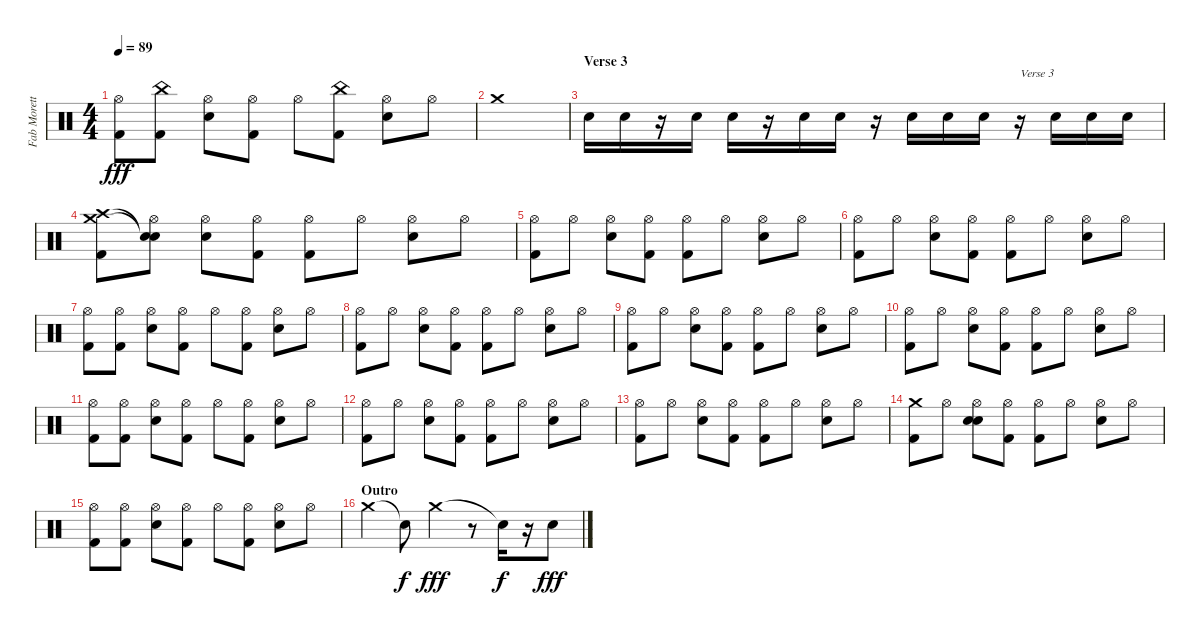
\track ("Fab Moretti" "Fab Morett") {instrument percussion}
\staff {score}
\articulation defaults
\ts (4 4)
\tempo 89
\clef neutral
\ks c
("Hi-Hat (open)" "Kick (hit) 2").8{dy fff} ("China (hit)" "Kick (hit) 2").8 ("Hi-Hat (open)" "Snare (hit) 2").8 ("Hi-Hat (open)" "Kick (hit) 2").8 "Hi-Hat (open)".8 ("China (hit)" "Kick (hit) 2").8 ("Hi-Hat (open)" "Snare (hit) 2").8 "Hi-Hat (open)".8 |
"Crash medium (hit)".1 |
\section ("" "Verse 3")
"Snare (hit) 2".16 "Snare (hit) 2".16 r.16 "Snare (hit) 2".16 "Snare (hit) 2".16 r.16 "Snare (hit) 2".16 "Snare (hit) 2".16 r.16 "Snare (hit) 2".16 "Snare (hit) 2".16 "Snare (hit) 2".16 r.16{txt "Verse 3"} "Snare (hit) 2".16 "Snare (hit) 2".16 "Snare (hit) 2".16 |
("Kick (hit) 2" "Crash medium (hit)" "Crash high (hit)").8 ("Hi-Hat (open)" "Snare (hit)"{t} "Snare (hit)"{t}).8 ("Hi-Hat (open)" "Snare (hit) 2").8 ("Hi-Hat (open)" "Kick (hit) 2").8 ("Hi-Hat (open)" "Kick (hit) 2").8 "Hi-Hat (open)".8 ("Hi-Hat (open)" "Snare (hit) 2").8 "Hi-Hat (open)".8 |
("Hi-Hat (open)" "Kick (hit) 2").8 "Hi-Hat (open)".8 ("Hi-Hat (open)" "Snare (hit) 2").8 ("Hi-Hat (open)" "Kick (hit) 2").8 ("Hi-Hat (open)" "Kick (hit) 2").8 "Hi-Hat (open)".8 ("Hi-Hat (open)" "Snare (hit) 2").8 "Hi-Hat (open)".8 |
("Hi-Hat (open)" "Kick (hit) 2").8 "Hi-Hat (open)".8 ("Hi-Hat (open)" "Snare (hit) 2").8 ("Hi-Hat (open)" "Kick (hit) 2").8 ("Hi-Hat (open)" "Kick (hit) 2").8 "Hi-Hat (open)".8 ("Hi-Hat (open)" "Snare (hit) 2").8 "Hi-Hat (open)".8 |
("Hi-Hat (open)" "Kick (hit) 2").8 ("Hi-Hat (open)" "Kick (hit) 2").8 ("Hi-Hat (open)" "Snare (hit) 2").8 ("Hi-Hat (open)" "Kick (hit) 2").8 "Hi-Hat (open)".8 ("Hi-Hat (open)" "Kick (hit) 2").8 ("Hi-Hat (open)" "Snare (hit) 2").8 "Hi-Hat (open)".8 |
("Hi-Hat (open)" "Kick (hit) 2").8 "Hi-Hat (open)".8 ("Hi-Hat (open)" "Snare (hit) 2").8 ("Hi-Hat (open)" "Kick (hit) 2").8 ("Hi-Hat (open)" "Kick (hit) 2").8 "Hi-Hat (open)".8 ("Hi-Hat (open)" "Snare (hit) 2").8 "Hi-Hat (open)".8 |
("Hi-Hat (open)" "Kick (hit) 2").8 "Hi-Hat (open)".8 ("Hi-Hat (open)" "Snare (hit) 2").8 ("Hi-Hat (open)" "Kick (hit) 2").8 ("Hi-Hat (open)" "Kick (hit) 2").8 "Hi-Hat (open)".8 ("Hi-Hat (open)" "Snare (hit) 2").8 "Hi-Hat (open)".8 |
("Hi-Hat (open)" "Kick (hit) 2").8 "Hi-Hat (open)".8 ("Hi-Hat (open)" "Snare (hit) 2").8 ("Hi-Hat (open)" "Kick (hit) 2").8 ("Hi-Hat (open)" "Kick (hit) 2").8 "Hi-Hat (open)".8 ("Hi-Hat (open)" "Snare (hit) 2").8 "Hi-Hat (open)".8 |
("Hi-Hat (open)" "Kick (hit) 2").8 ("Hi-Hat (open)" "Kick (hit) 2").8 ("Hi-Hat (open)" "Snare (hit) 2").8 ("Hi-Hat (open)" "Kick (hit) 2").8 "Hi-Hat (open)".8 ("Hi-Hat (open)" "Kick (hit) 2").8 ("Hi-Hat (open)" "Snare (hit) 2").8 "Hi-Hat (open)".8 |
("Hi-Hat (open)" "Kick (hit) 2").8 "Hi-Hat (open)".8 ("Hi-Hat (open)" "Snare (hit) 2").8 ("Hi-Hat (open)" "Kick (hit) 2").8 ("Hi-Hat (open)" "Kick (hit) 2").8 "Hi-Hat (open)".8 ("Hi-Hat (open)" "Snare (hit) 2").8 "Hi-Hat (open)".8 |
("Hi-Hat (open)" "Kick (hit) 2").8 "Hi-Hat (open)".8 ("Hi-Hat (open)" "Snare (hit) 2").8 ("Hi-Hat (open)" "Kick (hit) 2").8 ("Hi-Hat (open)" "Kick (hit) 2").8 "Hi-Hat (open)".8 ("Hi-Hat (open)" "Snare (hit) 2").8 "Hi-Hat (open)".8 |
("Kick (hit) 2" "Crash medium (hit)").8 "Hi-Hat (open)".8 ("Hi-Hat (open)" "Snare (hit) 2" "Snare (hit)").8 ("Hi-Hat (open)" "Kick (hit) 2").8 ("Hi-Hat (open)" "Kick (hit) 2").8 "Hi-Hat (open)".8 ("Hi-Hat (open)" "Snare (hit) 2").8 "Hi-Hat (open)".8 |
("Hi-Hat (open)" "Kick (hit) 2").8 ("Hi-Hat (open)" "Kick (hit) 2").8 ("Hi-Hat (open)" "Snare (hit) 2").8 ("Hi-Hat (open)" "Kick (hit) 2").8 "Hi-Hat (open)".8 ("Hi-Hat (open)" "Kick (hit) 2").8 ("Hi-Hat (open)" "Snare (hit) 2").8 "Hi-Hat (open)".8 |
\section ("" "Outro")
"Crash medium (hit)".4 "Snare (hit)"{t}.8{dy f} "Crash medium (hit)".4{dy fff} r.8 "Snare (hit)"{t}.16{dy f} r.16 "Snare (hit) 2".8{dy fff}
